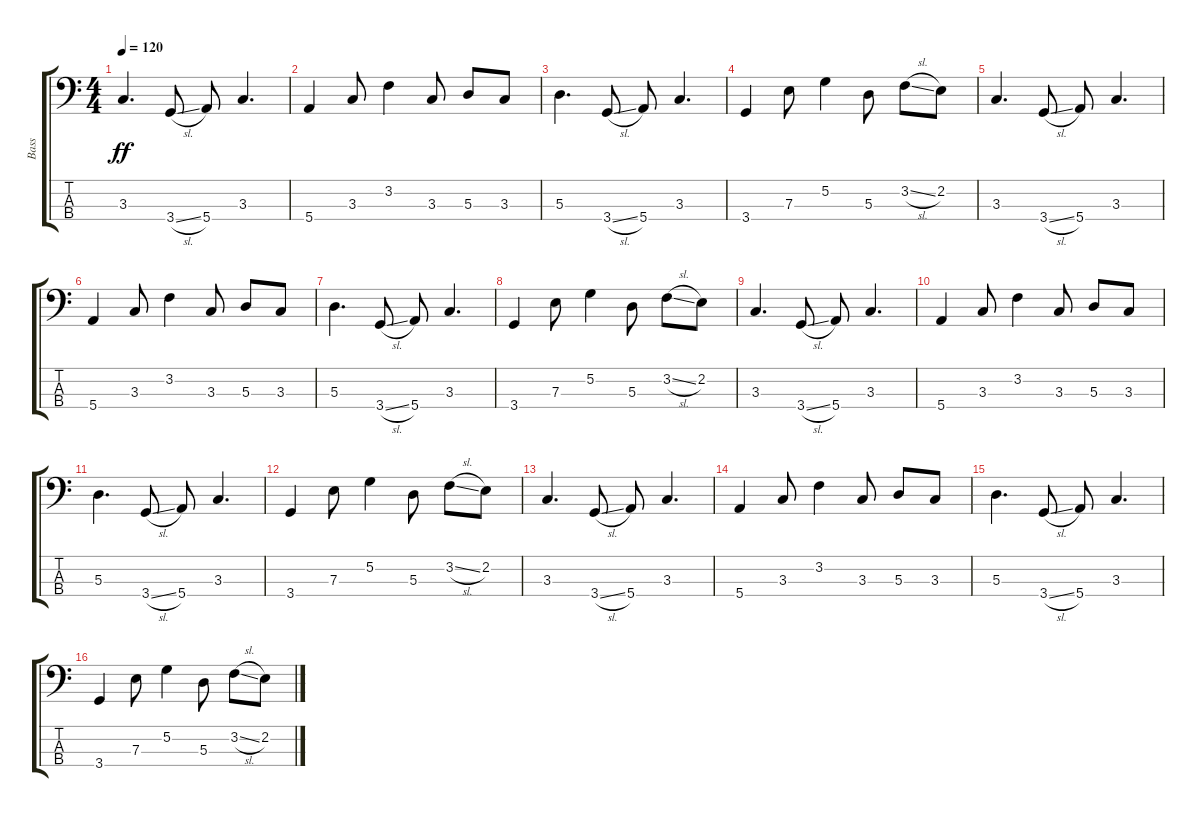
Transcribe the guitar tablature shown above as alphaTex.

\track ("Bass" "Bass") {instrument electricbassfinger}
\staff {score tabs}
\tuning (G2 D2 A1 E1) {hide}
\ts (4 4)
\tempo 120
\clef f4
\ks c
3.3.4{d dy ff} 3.4{sl}.8 5.4.8 3.3.4{d} |
5.4.4 3.3.8 3.2.4 3.3.8 5.3.8 3.3.8 |
5.3.4{d} 3.4{sl}.8 5.4.8 3.3.4{d} |
3.4.4 7.3.8 5.2.4 5.3.8 3.2{sl}.8 2.2.8 |
3.3.4{d} 3.4{sl}.8 5.4.8 3.3.4{d} |
5.4.4 3.3.8 3.2.4 3.3.8 5.3.8 3.3.8 |
5.3.4{d} 3.4{sl}.8 5.4.8 3.3.4{d} |
3.4.4 7.3.8 5.2.4 5.3.8 3.2{sl}.8 2.2.8 |
3.3.4{d} 3.4{sl}.8 5.4.8 3.3.4{d} |
5.4.4 3.3.8 3.2.4 3.3.8 5.3.8 3.3.8 |
5.3.4{d} 3.4{sl}.8 5.4.8 3.3.4{d} |
3.4.4 7.3.8 5.2.4 5.3.8 3.2{sl}.8 2.2.8 |
3.3.4{d} 3.4{sl}.8 5.4.8 3.3.4{d} |
5.4.4 3.3.8 3.2.4 3.3.8 5.3.8 3.3.8 |
5.3.4{d} 3.4{sl}.8 5.4.8 3.3.4{d} |
3.4.4 7.3.8 5.2.4 5.3.8 3.2{sl}.8 2.2.8
